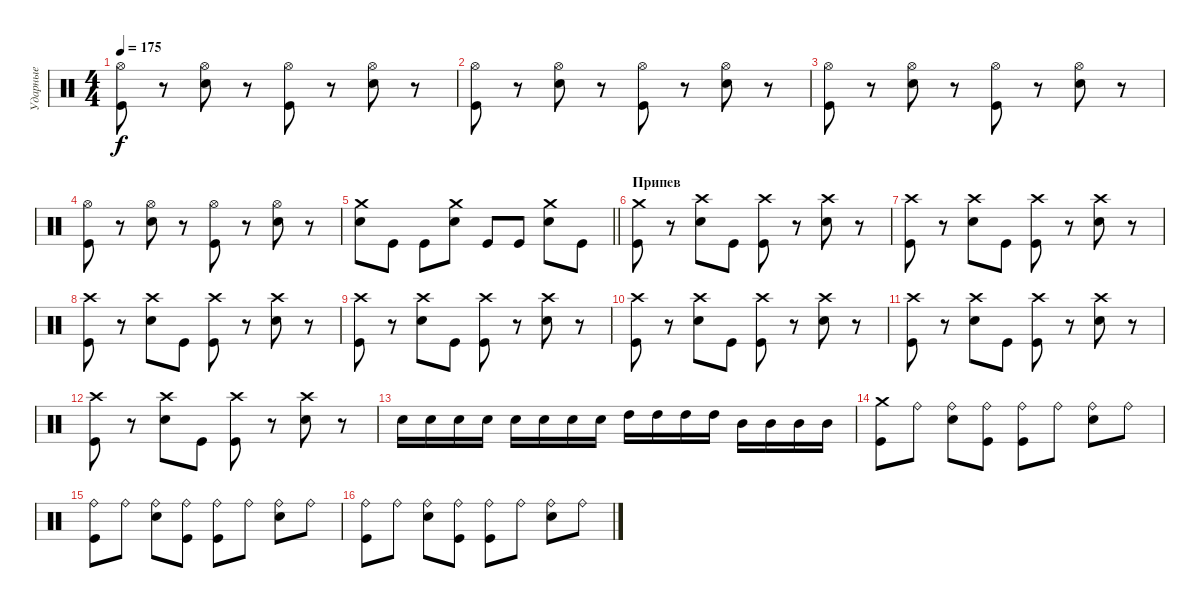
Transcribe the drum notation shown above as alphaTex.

\track ("Ударные" "Ударные") {instrument percussion}
\staff {score}
\articulation defaults
\ts (4 4)
\tempo 175
\clef neutral
\ks c
("Hi-Hat (open)" "Kick (hit)").8{dy f} r.8 ("Hi-Hat (open)" "Electric Snare (hit)").8 r.8 ("Hi-Hat (open)" "Kick (hit)").8 r.8 ("Hi-Hat (open)" "Electric Snare (hit)").8 r.8 |
("Hi-Hat (open)" "Kick (hit)").8 r.8 ("Hi-Hat (open)" "Electric Snare (hit)").8 r.8 ("Hi-Hat (open)" "Kick (hit)").8 r.8 ("Hi-Hat (open)" "Electric Snare (hit)").8 r.8 |
("Hi-Hat (open)" "Kick (hit)").8 r.8 ("Hi-Hat (open)" "Electric Snare (hit)").8 r.8 ("Hi-Hat (open)" "Kick (hit)").8 r.8 ("Hi-Hat (open)" "Electric Snare (hit)").8 r.8 |
("Hi-Hat (open)" "Kick (hit)").8 r.8 ("Hi-Hat (open)" "Electric Snare (hit)").8 r.8 ("Hi-Hat (open)" "Kick (hit)").8 r.8 ("Hi-Hat (open)" "Electric Snare (hit)").8 r.8 |
\barLineRight lightlight
("Crash medium (hit)" "Electric Snare (hit)").8 "Kick (hit)".8 "Kick (hit)".8 ("Crash medium (hit)" "Electric Snare (hit)").8 "Kick (hit)".8 "Kick (hit)".8 ("Crash medium (hit)" "Electric Snare (hit)").8 "Kick (hit)".8 |
\section ("" "Припев")
("Crash medium (hit)" "Kick (hit)").8 r.8 ("Crash high (hit)" "Electric Snare (hit)").8 "Kick (hit)".8 ("Crash high (hit)" "Kick (hit)").8 r.8 ("Crash high (hit)" "Electric Snare (hit)").8 r.8 |
("Crash high (hit)" "Kick (hit)").8 r.8 ("Crash high (hit)" "Electric Snare (hit)").8 "Kick (hit)".8 ("Crash high (hit)" "Kick (hit)").8 r.8 ("Crash high (hit)" "Electric Snare (hit)").8 r.8 |
("Crash high (hit)" "Kick (hit)").8 r.8 ("Crash high (hit)" "Electric Snare (hit)").8 "Kick (hit)".8 ("Crash high (hit)" "Kick (hit)").8 r.8 ("Crash high (hit)" "Electric Snare (hit)").8 r.8 |
("Crash high (hit)" "Kick (hit)").8 r.8 ("Crash high (hit)" "Electric Snare (hit)").8 "Kick (hit)".8 ("Crash high (hit)" "Kick (hit)").8 r.8 ("Crash high (hit)" "Electric Snare (hit)").8 r.8 |
("Crash high (hit)" "Kick (hit)").8 r.8 ("Crash high (hit)" "Electric Snare (hit)").8 "Kick (hit)".8 ("Crash high (hit)" "Kick (hit)").8 r.8 ("Crash high (hit)" "Electric Snare (hit)").8 r.8 |
("Crash high (hit)" "Kick (hit)").8 r.8 ("Crash high (hit)" "Electric Snare (hit)").8 "Kick (hit)".8 ("Crash high (hit)" "Kick (hit)").8 r.8 ("Crash high (hit)" "Electric Snare (hit)").8 r.8 |
("Crash high (hit)" "Kick (hit)").8 r.8 ("Crash high (hit)" "Electric Snare (hit)").8 "Kick (hit)".8 ("Crash high (hit)" "Kick (hit)").8 r.8 ("Crash high (hit)" "Electric Snare (hit)").8 r.8 |
"Electric Snare (hit)".16 "Electric Snare (hit)".16 "Electric Snare (hit)".16 "Electric Snare (hit)".16 "Electric Snare (hit)".16 "Electric Snare (hit)".16 "Electric Snare (hit)".16 "Electric Snare (hit)".16 "High Tom (hit)".16 "High Tom (hit)".16 "High Tom (hit)".16 "High Tom (hit)".16 "Mid Tom (hit)".16 "Mid Tom (hit)".16 "Mid Tom (hit)".16 "Mid Tom (hit)".16 |
("Crash medium (hit)" "Kick (hit)").8 "Ride (bell)".8 ("Ride (bell)" "Electric Snare (hit)").8 ("Ride (bell)" "Kick (hit)").8 ("Ride (bell)" "Kick (hit)").8 "Ride (bell)".8 ("Ride (bell)" "Electric Snare (hit)").8 "Ride (bell)".8 |
("Ride (bell)" "Kick (hit)").8 "Ride (bell)".8 ("Ride (bell)" "Electric Snare (hit)").8 ("Ride (bell)" "Kick (hit)").8 ("Ride (bell)" "Kick (hit)").8 "Ride (bell)".8 ("Ride (bell)" "Electric Snare (hit)").8 "Ride (bell)".8 |
("Ride (bell)" "Kick (hit)").8 "Ride (bell)".8 ("Ride (bell)" "Electric Snare (hit)").8 ("Ride (bell)" "Kick (hit)").8 ("Ride (bell)" "Kick (hit)").8 "Ride (bell)".8 ("Ride (bell)" "Electric Snare (hit)").8 "Ride (bell)".8
